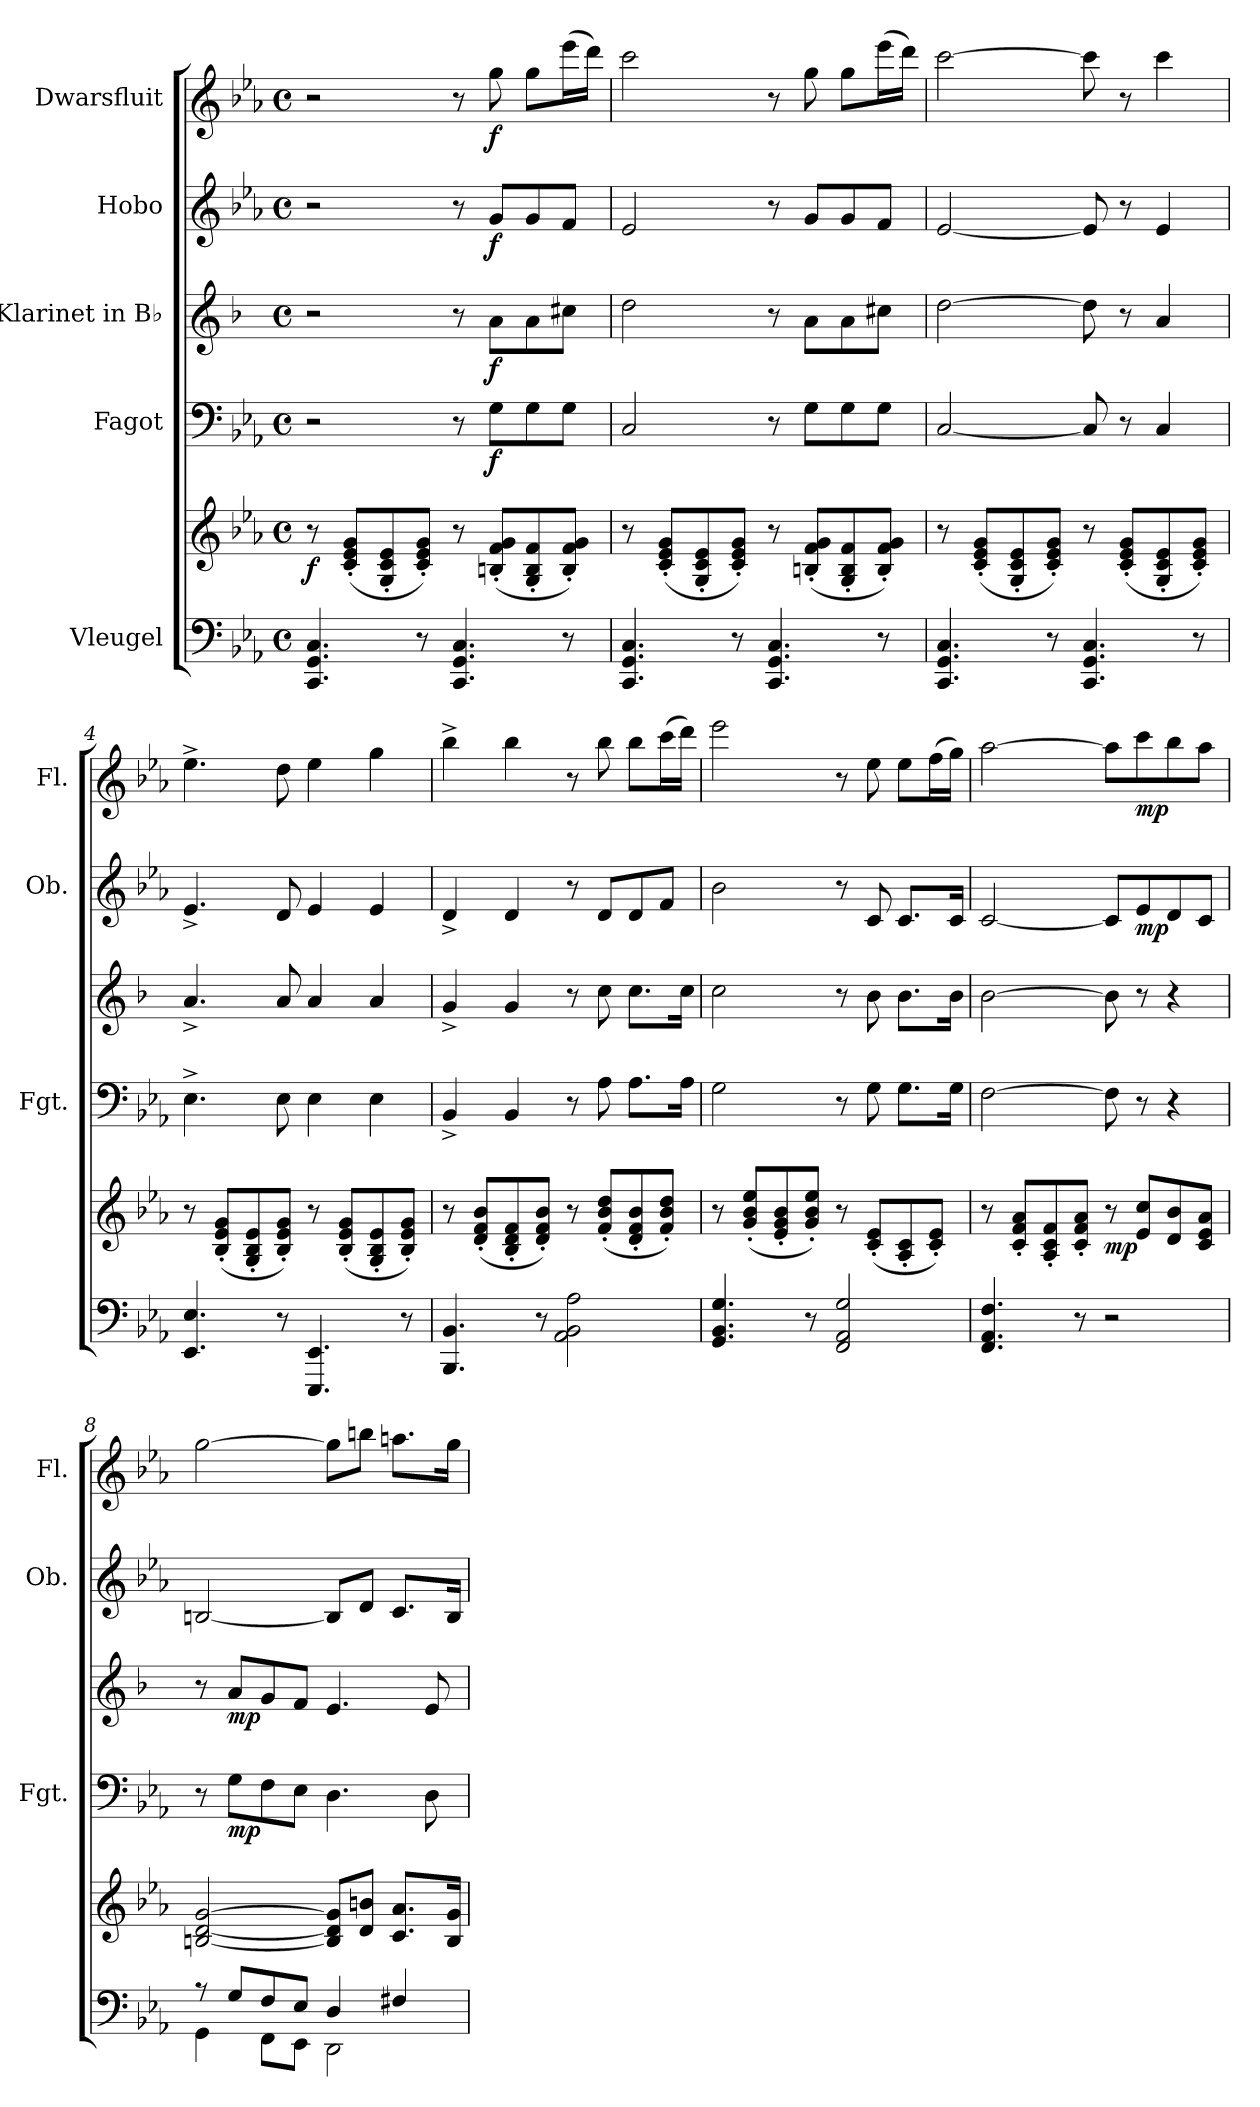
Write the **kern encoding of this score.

**kern	**kern	**dynam	**kern	**dynam	**kern	**dynam	**kern	**dynam	**kern	**dynam
*part5	*part5	*part5	*part4	*part4	*part3	*part3	*part2	*part2	*part1	*part1
*staff6	*staff5	*staff5/6	*staff4	*staff4	*staff3	*staff3	*staff2	*staff2	*staff1	*staff1
*I"Vleugel	*	*	*I"Fagot	*	*I"Klarinet in B♭	*	*I"Hobo	*	*I"Dwarsfluit	*
*	*	*	*I'Fgt.	*	*	*	*I'Ob.	*	*I'Fl.	*
*clefF4	*clefG2	*	*clefF4	*	*clefG2	*	*clefG2	*	*clefG2	*
*	*	*	*	*	*ITrd1c2	*	*	*	*	*
*k[b-e-a-]	*k[b-e-a-]	*	*k[b-e-a-]	*	*k[b-e-a-]	*	*k[b-e-a-]	*	*k[b-e-a-]	*
*M4/4	*M4/4	*	*M4/4	*	*M4/4	*	*M4/4	*	*M4/4	*
*met(c)	*met(c)	*	*met(c)	*	*met(c)	*	*met(c)	*	*met(c)	*
*MM92	*MM92	*	*MM92	*	*MM92	*	*MM92	*	*MM92	*
=1	=1	=1	=1	=1	=1	=1	=1	=1	=1	=1
!	!	!LO:DY:b	!	!	!	!	!	!	!	!
4.CC/ 4.GG/ 4.C/	8r	f	2r	.	2r	.	2r	.	2r	.
.	(8c/' 8e-/' 8g/'L	.	.	.	.	.	.	.	.	.
.	8G/' 8c/' 8e-/'	.	.	.	.	.	.	.	.	.
8r	8c/' 8e-/' 8g/'J)	.	.	.	.	.	.	.	.	.
4.CC/ 4.GG/ 4.C/	8r	.	8r	.	8r	.	8r	.	8r	.
!	!	!	!	!LO:DY:b	!	!LO:DY:b	!	!LO:DY:b	!	!LO:DY:b
.	(8Bn/' 8f/' 8g/'L	.	8G\L	f	8g\L	f	8g/L	f	8gg\	f
.	8G/' 8B/' 8f/'	.	8G\	.	8g\	.	8g/	.	8gg\L	.
8r	8B/' 8f/' 8g/'J)	.	8G\J	.	8bn\J	.	8f/J	.	(16eee-\L	.
.	.	.	.	.	.	.	.	.	16ddd\JJ)	.
=2	=2	=2	=2	=2	=2	=2	=2	=2	=2	=2
4.CC/ 4.GG/ 4.C/	8r	.	2C/	.	2cc\	.	2e-/	.	2ccc\	.
.	(8c/' 8e-/' 8g/'L	.	.	.	.	.	.	.	.	.
.	8G/' 8c/' 8e-/'	.	.	.	.	.	.	.	.	.
8r	8c/' 8e-/' 8g/'J)	.	.	.	.	.	.	.	.	.
4.CC/ 4.GG/ 4.C/	8r	.	8r	.	8r	.	8r	.	8r	.
.	(8Bn/' 8f/' 8g/'L	.	8G\L	.	8g\L	.	8g/L	.	8gg\	.
.	8G/' 8B/' 8f/'	.	8G\	.	8g\	.	8g/	.	8gg\L	.
8r	8B/' 8f/' 8g/'J)	.	8G\J	.	8bn\J	.	8f/J	.	(16eee-\L	.
.	.	.	.	.	.	.	.	.	16ddd\JJ)	.
=3	=3	=3	=3	=3	=3	=3	=3	=3	=3	=3
4.CC/ 4.GG/ 4.C/	8r	.	[2C/	.	[2cc\	.	[2e-/	.	[2ccc\	.
.	(8c/' 8e-/' 8g/'L	.	.	.	.	.	.	.	.	.
.	8G/' 8c/' 8e-/'	.	.	.	.	.	.	.	.	.
8r	8c/' 8e-/' 8g/'J)	.	.	.	.	.	.	.	.	.
4.CC/ 4.GG/ 4.C/	8r	.	8C/]	.	8cc\]	.	8e-/]	.	8ccc\]	.
.	(8c/' 8e-/' 8g/'L	.	8r	.	8r	.	8r	.	8r	.
.	8G/' 8c/' 8e-/'	.	4C/	.	4g/	.	4e-/	.	4ccc\	.
8r	8c/' 8e-/' 8g/'J)	.	.	.	.	.	.	.	.	.
!!LO:PB:g=z
=4	=4	=4	=4	=4	=4	=4	=4	=4	=4	=4
4.EE-/ 4.E-/	8r	.	4.E-^\	.	4.g^/	.	4.e-^/	.	4.ee-^\	.
.	(8B-/' 8e-/' 8g/'L	.	.	.	.	.	.	.	.	.
.	8G/' 8B-/' 8e-/'	.	.	.	.	.	.	.	.	.
8r	8B-/' 8e-/' 8g/'J)	.	8E-\	.	8g/	.	8d/	.	8dd\	.
4.EEE-/ 4.EE-/	8r	.	4E-\	.	4g/	.	4e-/	.	4ee-\	.
.	(8B-/' 8e-/' 8g/'L	.	.	.	.	.	.	.	.	.
.	8G/' 8B-/' 8e-/'	.	4E-\	.	4g/	.	4e-/	.	4gg\	.
8r	8B-/' 8e-/' 8g/'J)	.	.	.	.	.	.	.	.	.
=5	=5	=5	=5	=5	=5	=5	=5	=5	=5	=5
4.BBB-/ 4.BB-/	8r	.	4BB-^/	.	4f^/	.	4d^/	.	4bb-^\	.
.	(8d/' 8f/' 8b-/'L	.	.	.	.	.	.	.	.	.
.	8B-/' 8d/' 8f/'	.	4BB-/	.	4f/	.	4d/	.	4bb-\	.
8r	8d/' 8f/' 8b-/'J)	.	.	.	.	.	.	.	.	.
2AA-\ 2BB-\ 2A-\	8r	.	8r	.	8r	.	8r	.	8r	.
.	(8f/' 8b-/' 8dd/'L	.	8A-\	.	8b-\	.	8d/L	.	8bb-\	.
.	8d/' 8f/' 8b-/'	.	8.A-\L	.	8.b-\L	.	8d/	.	8bb-\L	.
.	8f/' 8b-/' 8dd/'J)	.	.	.	.	.	8f/J	.	(16ccc\L	.
.	.	.	16A-\Jk	.	16b-\Jk	.	.	.	16ddd\JJ)	.
=6	=6	=6	=6	=6	=6	=6	=6	=6	=6	=6
4.GG/ 4.BB-/ 4.G/	8r	.	2G\	.	2b-\	.	2b-\	.	2eee-\	.
.	(8g/' 8b-/' 8ee-/'L	.	.	.	.	.	.	.	.	.
.	8e-/' 8g/' 8b-/'	.	.	.	.	.	.	.	.	.
8r	8g/' 8b-/' 8ee-/'J)	.	.	.	.	.	.	.	.	.
2FF/ 2AA-/ 2G/	8r	.	8r	.	8r	.	8r	.	8r	.
.	(8c/' 8e-/'L	.	8G\	.	8a-\	.	8c/	.	8ee-\	.
.	8A-/' 8c/'	.	8.G\L	.	8.a-\L	.	8.c/L	.	8ee-\L	.
.	8c/' 8e-/'J)	.	.	.	.	.	.	.	(16ff\L	.
.	.	.	16G\Jk	.	16a-\Jk	.	16c/Jk	.	16gg\JJ)	.
!!LO:LB:g=z
=7	=7	=7	=7	=7	=7	=7	=7	=7	=7	=7
4.FF/ 4.AA-/ 4.F/	8r	.	[2F\	.	[2a-\	.	[2c/	.	[2aa-\	.
.	8c/' 8f/' 8a-/'L	.	.	.	.	.	.	.	.	.
.	8A-/' 8c/' 8f/'	.	.	.	.	.	.	.	.	.
8r	8c/' 8f/' 8a-/'J	.	.	.	.	.	.	.	.	.
!	!	!LO:DY:b	!	!	!	!	!	!	!	!
2r	8r	mp	8F\]	.	8a-\]	.	8c/L]	.	8aa-\L]	.
!	!	!	!	!	!	!	!	!LO:DY:b	!	!LO:DY:b
.	8e-/ 8cc/L	.	8r	.	8r	.	8e-/	mp	8ccc\	mp
.	8d/ 8b-/	.	4r	.	4r	.	8d/	.	8bb-\	.
.	8c/ 8e-/ 8a-/J	.	.	.	.	.	8c/J	.	8aa-\J	.
=8	=8	=8	=8	=8	=8	=8	=8	=8	=8	=8
*^	*	*	*	*	*	*	*	*	*	*
8r	4GG\	[2Bn/ [2d/ [2g/	.	8r	.	8r	.	[2Bn/	.	[2gg\	.
!	!	!	!	!	!LO:DY:b	!	!LO:DY:b	!	!	!	!
8G/L	.	.	.	8G\L	mp	8g/L	mp	.	.	.	.
8F/	8FF\L	.	.	8F\	.	8f/	.	.	.	.	.
8E-/J	8EE-\J	.	.	8E-\J	.	8e-/J	.	.	.	.	.
4D/	2DD\	8B/] 8d/] 8g/]L	.	4.D\	.	4.d/	.	8B/L]	.	8gg\L]	.
.	.	8d/ 8bn/J	.	.	.	.	.	8d/J	.	8bbn\J	.
4F#X/	.	8.c/ 8.a-/L	.	.	.	.	.	8.c/L	.	8.aan\L	.
.	.	.	.	8D\	.	8d/	.	.	.	.	.
.	.	16B/ 16g/Jk	.	.	.	.	.	16B/Jk	.	16gg\Jk	.
*v	*v	*	*	*	*	*	*	*	*	*	*
=	=	=	=	=	=	=	=	=	=	=
*-	*-	*-	*-	*-	*-	*-	*-	*-	*-	*-
